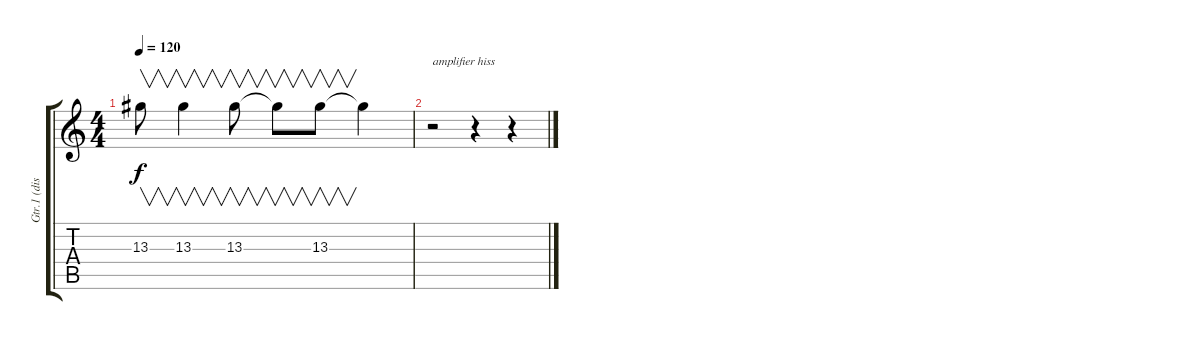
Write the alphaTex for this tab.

\track ("Gtr.1 (disto)" "Gtr.1 (dis") {instrument distortionguitar}
\staff {score tabs}
\tuning (E4 B3 G3 D3 A2 E2) {hide}
\ts (4 4)
\tempo 120
\clef g2
\ks c
13.3{t}.8{v dy f} 13.3.4{v} 13.3.8{v} 13.3{t}.8{v} 13.3.8{v} 13.3{t}.4 |
r.2{txt "amplifier hiss"} r.4 r.4
